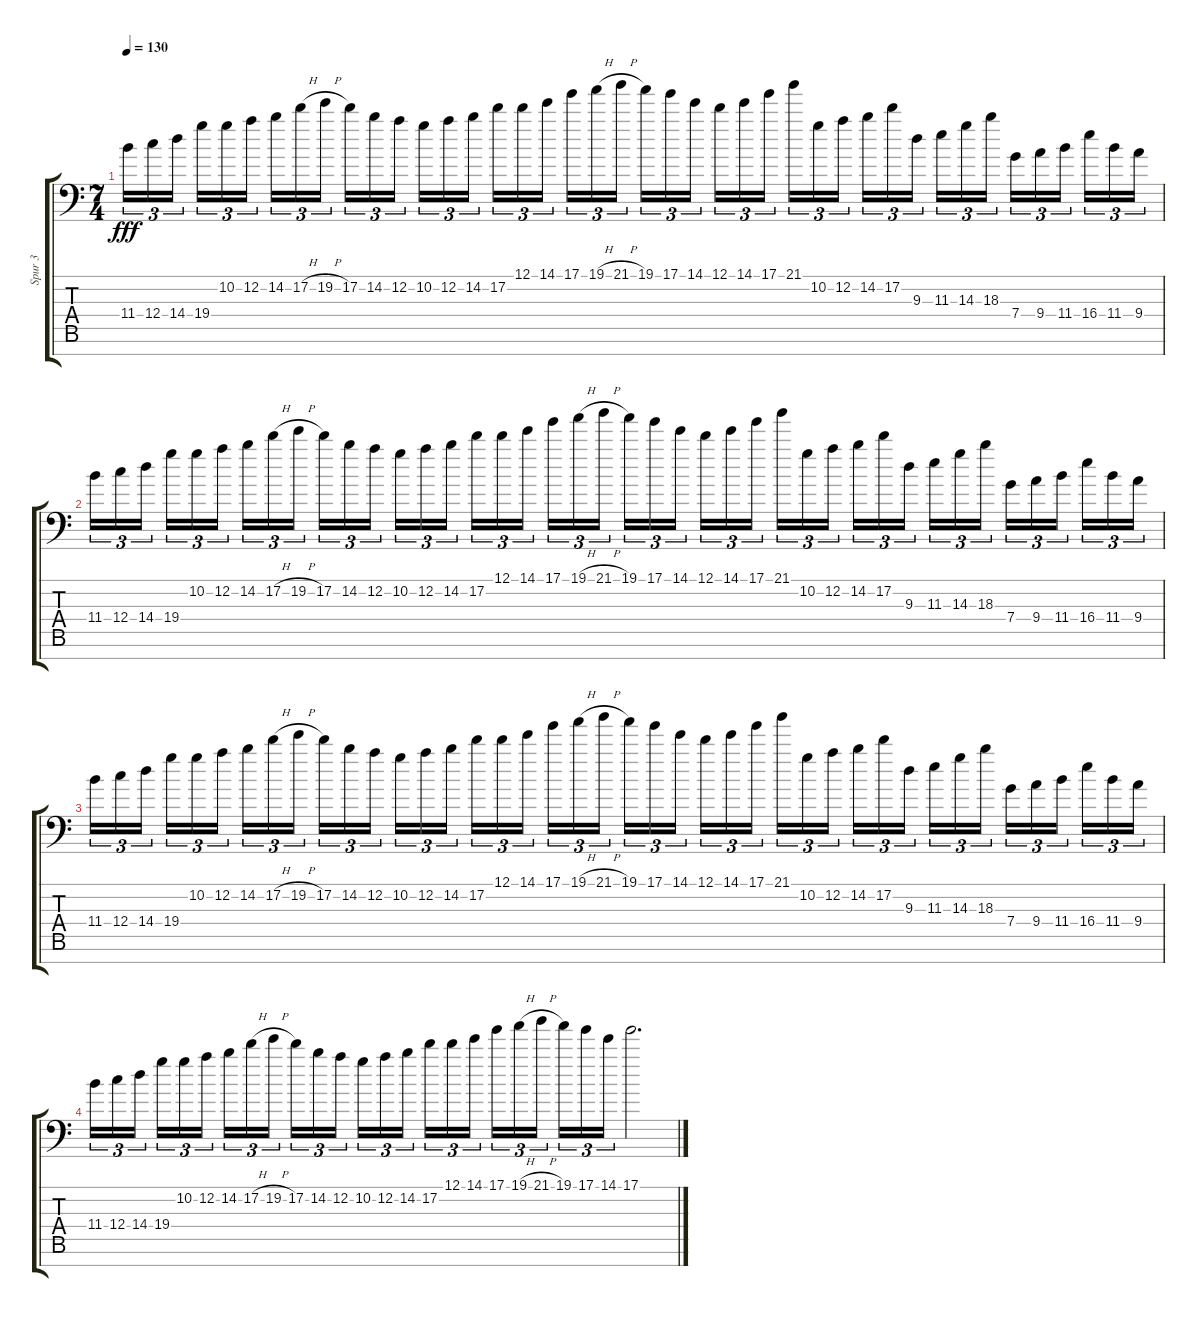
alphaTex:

\track ("Spur 3" "Spur 3") {instrument overdrivenguitar}
\staff {score tabs}
\tuning (D4 A3 F3 C3 G2 D2 G1) {hide}
\ts (7 4)
\tempo 130
\clef f4
\ks c
11.4.16{tu (3 2) dy fff} 12.4.16{tu (3 2)} 14.4.16{tu (3 2) beam splitsecondary} 19.4.16{tu (3 2)} 10.2.16{tu (3 2)} 12.2.16{tu (3 2)} 14.2.16{tu (3 2)} 17.2{h}.16{tu (3 2)} 19.2{h}.16{tu (3 2) beam splitsecondary} 17.2.16{tu (3 2)} 14.2.16{tu (3 2)} 12.2.16{tu (3 2)} 10.2.16{tu (3 2)} 12.2.16{tu (3 2)} 14.2.16{tu (3 2) beam splitsecondary} 17.2.16{tu (3 2)} 12.1.16{tu (3 2)} 14.1.16{tu (3 2)} 17.1.16{tu (3 2)} 19.1{h}.16{tu (3 2)} 21.1{h}.16{tu (3 2) beam splitsecondary} 19.1.16{tu (3 2)} 17.1.16{tu (3 2)} 14.1.16{tu (3 2)} 12.1.16{tu (3 2)} 14.1.16{tu (3 2)} 17.1.16{tu (3 2) beam splitsecondary} 21.1.16{tu (3 2)} 10.2.16{tu (3 2)} 12.2.16{tu (3 2)} 14.2.16{tu (3 2)} 17.2.16{tu (3 2)} 9.3.16{tu (3 2) beam splitsecondary} 11.3.16{tu (3 2)} 14.3.16{tu (3 2)} 18.3.16{tu (3 2)} 7.4.16{tu (3 2)} 9.4.16{tu (3 2)} 11.4.16{tu (3 2) beam splitsecondary} 16.4.16{tu (3 2)} 11.4.16{tu (3 2)} 9.4.16{tu (3 2)} |
11.4.16{tu (3 2)} 12.4.16{tu (3 2)} 14.4.16{tu (3 2) beam splitsecondary} 19.4.16{tu (3 2)} 10.2.16{tu (3 2)} 12.2.16{tu (3 2)} 14.2.16{tu (3 2)} 17.2{h}.16{tu (3 2)} 19.2{h}.16{tu (3 2) beam splitsecondary} 17.2.16{tu (3 2)} 14.2.16{tu (3 2)} 12.2.16{tu (3 2)} 10.2.16{tu (3 2)} 12.2.16{tu (3 2)} 14.2.16{tu (3 2) beam splitsecondary} 17.2.16{tu (3 2)} 12.1.16{tu (3 2)} 14.1.16{tu (3 2)} 17.1.16{tu (3 2)} 19.1{h}.16{tu (3 2)} 21.1{h}.16{tu (3 2) beam splitsecondary} 19.1.16{tu (3 2)} 17.1.16{tu (3 2)} 14.1.16{tu (3 2)} 12.1.16{tu (3 2)} 14.1.16{tu (3 2)} 17.1.16{tu (3 2) beam splitsecondary} 21.1.16{tu (3 2)} 10.2.16{tu (3 2)} 12.2.16{tu (3 2)} 14.2.16{tu (3 2)} 17.2.16{tu (3 2)} 9.3.16{tu (3 2) beam splitsecondary} 11.3.16{tu (3 2)} 14.3.16{tu (3 2)} 18.3.16{tu (3 2)} 7.4.16{tu (3 2)} 9.4.16{tu (3 2)} 11.4.16{tu (3 2) beam splitsecondary} 16.4.16{tu (3 2)} 11.4.16{tu (3 2)} 9.4.16{tu (3 2)} |
11.4.16{tu (3 2)} 12.4.16{tu (3 2)} 14.4.16{tu (3 2) beam splitsecondary} 19.4.16{tu (3 2)} 10.2.16{tu (3 2)} 12.2.16{tu (3 2)} 14.2.16{tu (3 2)} 17.2{h}.16{tu (3 2)} 19.2{h}.16{tu (3 2) beam splitsecondary} 17.2.16{tu (3 2)} 14.2.16{tu (3 2)} 12.2.16{tu (3 2)} 10.2.16{tu (3 2)} 12.2.16{tu (3 2)} 14.2.16{tu (3 2) beam splitsecondary} 17.2.16{tu (3 2)} 12.1.16{tu (3 2)} 14.1.16{tu (3 2)} 17.1.16{tu (3 2)} 19.1{h}.16{tu (3 2)} 21.1{h}.16{tu (3 2) beam splitsecondary} 19.1.16{tu (3 2)} 17.1.16{tu (3 2)} 14.1.16{tu (3 2)} 12.1.16{tu (3 2)} 14.1.16{tu (3 2)} 17.1.16{tu (3 2) beam splitsecondary} 21.1.16{tu (3 2)} 10.2.16{tu (3 2)} 12.2.16{tu (3 2)} 14.2.16{tu (3 2)} 17.2.16{tu (3 2)} 9.3.16{tu (3 2) beam splitsecondary} 11.3.16{tu (3 2)} 14.3.16{tu (3 2)} 18.3.16{tu (3 2)} 7.4.16{tu (3 2)} 9.4.16{tu (3 2)} 11.4.16{tu (3 2) beam splitsecondary} 16.4.16{tu (3 2)} 11.4.16{tu (3 2)} 9.4.16{tu (3 2)} |
11.4.16{tu (3 2)} 12.4.16{tu (3 2)} 14.4.16{tu (3 2) beam splitsecondary} 19.4.16{tu (3 2)} 10.2.16{tu (3 2)} 12.2.16{tu (3 2)} 14.2.16{tu (3 2)} 17.2{h}.16{tu (3 2)} 19.2{h}.16{tu (3 2) beam splitsecondary} 17.2.16{tu (3 2)} 14.2.16{tu (3 2)} 12.2.16{tu (3 2)} 10.2.16{tu (3 2)} 12.2.16{tu (3 2)} 14.2.16{tu (3 2) beam splitsecondary} 17.2.16{tu (3 2)} 12.1.16{tu (3 2)} 14.1.16{tu (3 2)} 17.1.16{tu (3 2)} 19.1{h}.16{tu (3 2)} 21.1{h}.16{tu (3 2) beam splitsecondary} 19.1.16{tu (3 2)} 17.1.16{tu (3 2)} 14.1.16{tu (3 2)} 17.1.2{d}
